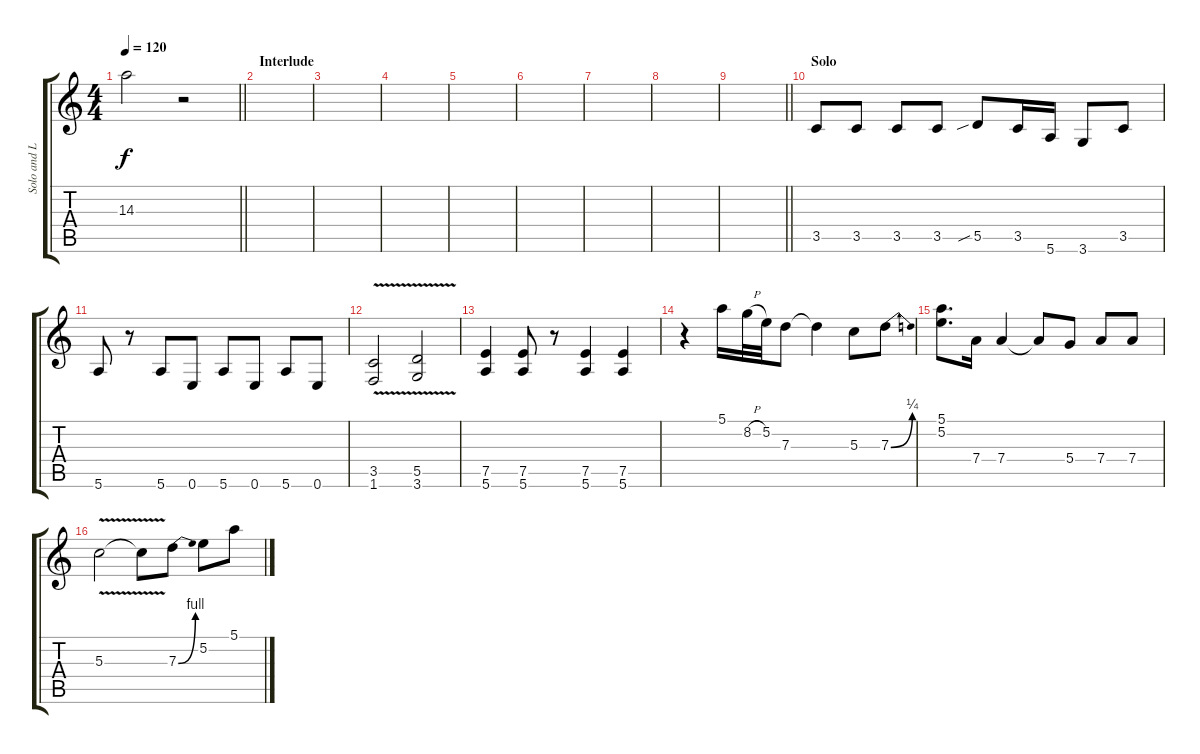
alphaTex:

\track ("Solo and Licks" "Solo and L") {instrument overdrivenguitar}
\staff {score tabs}
\tuning (E4 B3 G3 D3 A2 E2) {hide}
\ts (4 4)
\tempo 120
\clef g2
\barLineRight lightlight
\ks c
14.3{t}.2{dy f} r.2 |
\section ("" "Interlude")
|
|
|
|
|
|
|
\barLineRight lightlight
|
\section ("" "Solo")
3.5.8 3.5.8 3.5.8 3.5.8 5.5{sib}.8 3.5.16 5.6.16 3.6.8 3.5.8 |
5.6.8 r.8 5.6.8 0.6.8 5.6.8 0.6.8 5.6.8 0.6.8 |
(3.5{v} 1.6{v}).2 (5.5{v} 3.6{v}).2 |
(7.5 5.6).4 (7.5 5.6).8 r.8 (7.5 5.6).4 (7.5 5.6).4 |
r.4 5.1.16 8.2{h}.32 5.2.32 7.3.8 7.3{t}.4 5.3.8 7.3{be (bend 0 0 60 1)}.8 |
(5.1 5.2).8{d} 7.4.16 7.4.4 7.4{t}.8 5.4.8 7.4.8 7.4.8 |
5.3{v}.2 5.3{v t}.8 7.3{be (bend 0 0 60 4)}.8 5.2.8 5.1.8
